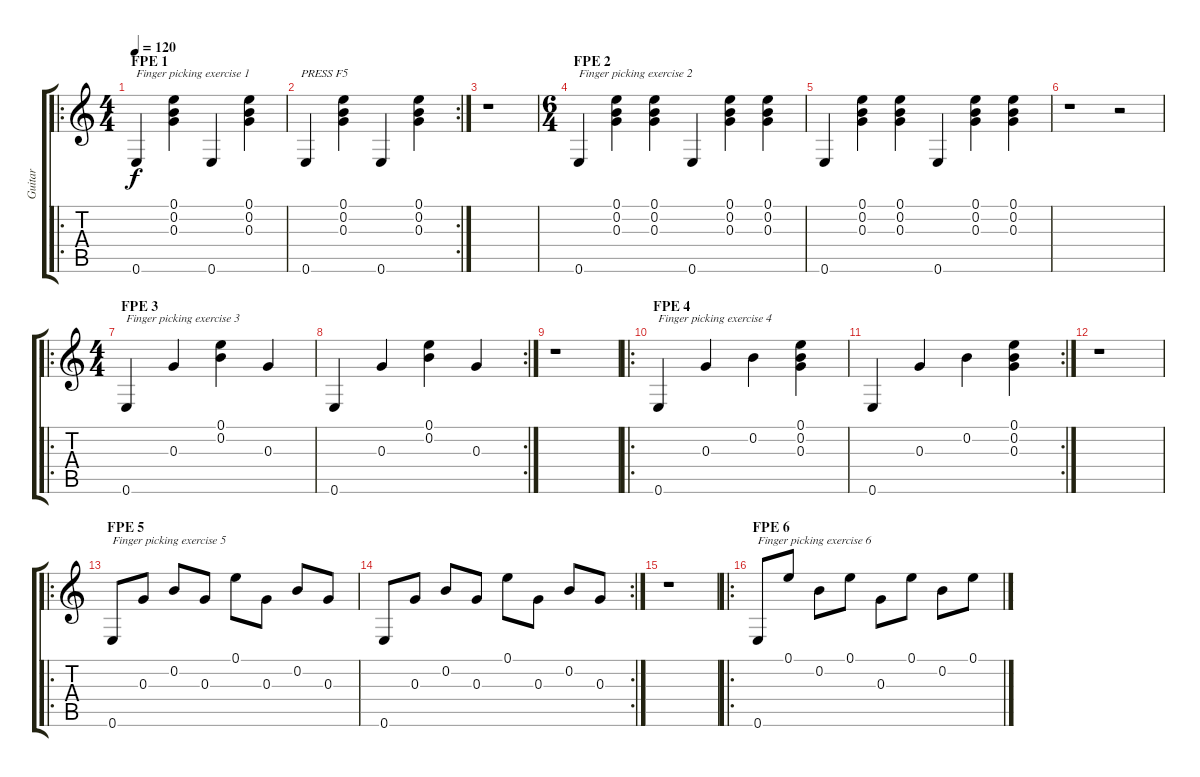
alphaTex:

\track ("Guitar" "Guitar") {instrument acousticguitarsteel}
\staff {score tabs}
\tuning (E4 B3 G3 D3 A2 E2) {hide}
\ro
\ts (4 4)
\section ("" "FPE 1")
\tempo 120
\clef g2
\ks c
0.6.4{txt "Finger picking exercise 1                 PRESS F5" dy f instrument acousticguitarsteel} (0.1 0.2 0.3).4 0.6.4 (0.1 0.2 0.3).4 |
\rc 2
0.6.4 (0.1 0.2 0.3).4 0.6.4 (0.1 0.2 0.3).4 |
r.1 |
\ts (6 4)
\section ("" "FPE 2")
0.6.4{txt "Finger picking exercise 2"} (0.1 0.2 0.3).4 (0.1 0.2 0.3).4 0.6.4 (0.1 0.2 0.3).4 (0.1 0.2 0.3).4 |
0.6.4 (0.1 0.2 0.3).4 (0.1 0.2 0.3).4 0.6.4 (0.1 0.2 0.3).4 (0.1 0.2 0.3).4 |
r.1 r.2 |
\ro
\ts (4 4)
\section ("" "FPE 3")
0.6.4{txt "Finger picking exercise 3"} 0.3.4 (0.1 0.2).4 0.3.4 |
\rc 2
0.6.4 0.3.4 (0.1 0.2).4 0.3.4 |
r.1 |
\ro
\section ("" "FPE 4")
0.6.4{txt "Finger picking exercise 4"} 0.3.4 0.2.4 (0.1 0.2 0.3).4 |
\rc 2
0.6.4 0.3.4 0.2.4 (0.1 0.2 0.3).4 |
r.1 |
\ro
\section ("" "FPE 5")
0.6.8{txt "Finger picking exercise 5"} 0.3.8 0.2.8 0.3.8 0.1.8 0.3.8 0.2.8 0.3.8 |
\rc 2
0.6.8 0.3.8 0.2.8 0.3.8 0.1.8 0.3.8 0.2.8 0.3.8 |
r.1 |
\ro
\section ("" "FPE 6")
0.6.8{txt "Finger picking exercise 6"} 0.1.8 0.2.8 0.1.8 0.3.8 0.1.8 0.2.8 0.1.8
